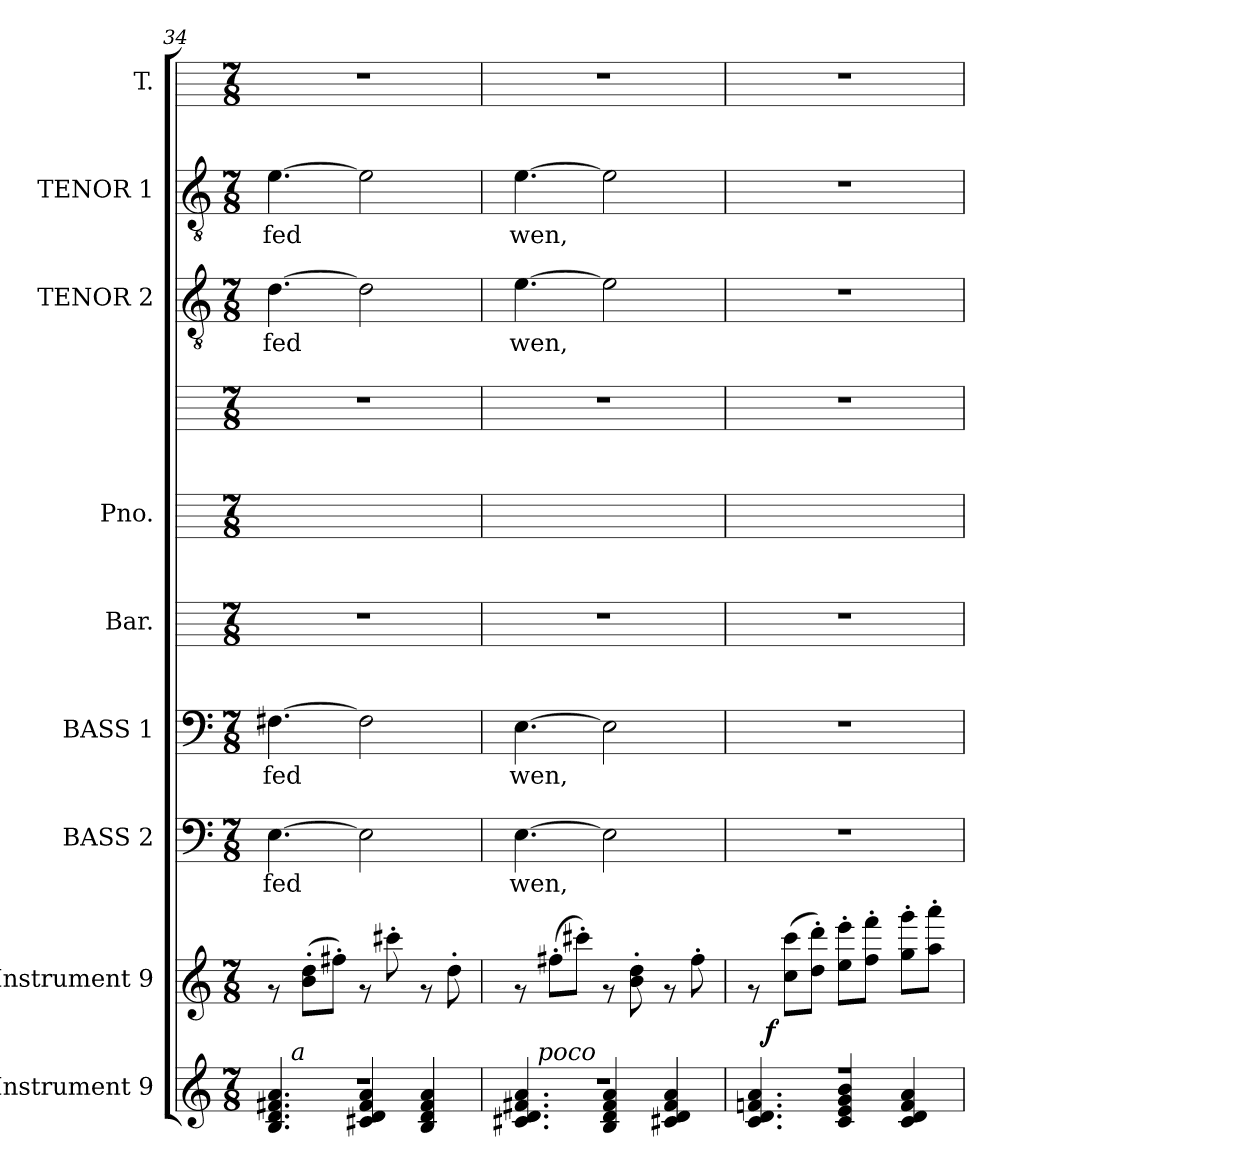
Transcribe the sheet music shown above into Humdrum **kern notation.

**kern	**kern	**dynam	**kern	**text	**kern	**text	**kern	**kern	**kern	**kern	**text	**kern	**text	**kern
*part9	*part8	*part8	*part7	*part7	*part6	*part6	*part5	*part4	*part4	*part3	*part3	*part2	*part2	*part1
*staff10	*staff9	*staff9	*staff8	*staff8	*staff7	*staff7	*staff6	*staff5	*staff4	*staff3	*staff3	*staff2	*staff2	*staff1
*I"Instrument 9	*I"Instrument 9	*	*I"BASS 2	*	*I"BASS 1	*	*I"Bar.	*I"Pno.	*	*I"TENOR 2	*	*I"TENOR 1	*	*I"T.
*	*	*	*I'B. 2	*	*I'B. 1	*	*I'Bar.	*	*	*I'T. 2	*	*I'T. 1	*	*
!!LO:LB:g=z
*clefG2	*clefG2	*	*clefF4	*	*clefF4	*	*	*	*	*clefGv2	*	*clefGv2	*	*
*ITrd-3c-5	*ITrd-3c-5	*	*ITrd-3c-5	*	*ITrd-3c-5	*	*ITrd-3c-5	*ITrd-3c-5	*ITrd-3c-5	*ITrd-3c-5	*	*ITrd-3c-5	*	*ITrd-3c-5
*k[b-]	*k[b-]	*	*k[b-]	*	*k[b-]	*	*k[b-]	*k[b-]	*k[b-]	*k[b-]	*	*k[b-]	*	*k[b-]
*F:	*F:	*	*F:	*	*F:	*	*F:	*F:	*F:	*F:	*	*F:	*	*F:
*M7/8	*M7/8	*	*M7/8	*	*M7/8	*	*M7/8	*M7/8	*M7/8	*M7/8	*	*M7/8	*	*M7/8
=34	=34	=34	=34	=34	=34	=34	=34	=34	=34	=34	=34	=34	=34	=34
*^	*	*	*	*	*	*	*	*	*	*	*	*	*	*
!	!	!	!	!	!LO:LY:b:cj	!	!LO:LY:b:cj	!	!	!	!	!LO:LY:b:cj	!	!LO:LY:b:cj	!
*	*^	*	*	*	*	*	*	*	*	*	*	*	*	*	*
2..r	4.dd/ 4.bn/ 4.g/ 4.e/	16.ryy	8rf	.	[>4.A\	fed	[>4.Bn\	fed	2..r	2..ryy	2..r	[>4.g\	fed	[>4.a\	fed	2..r
!	!	!LO:TX:a:i:t=a	!	!	!	!	!	!	!	!	!	!	!	!	!	!
.	.	2ryy	.	.	.	.	.	.	.	.	.	.	.	.	.	.
.	.	.	(>8gg\'> 8ee\'>L	.	.	.	.	.	.	.	.	.	.	.	.	.
.	.	.	8bbn'>\J)	.	.	.	.	.	.	.	.	.	.	.	.	.
!	!	!	!	!	!	!LO:LY:b:cj	!	!LO:LY:b:cj	!	!	!	!	!LO:LY:b:cj	!	!LO:LY:b:cj	!
.	4dd/ 4b/ 4f#X/ 4g/	.	8rf	.	2A\]	.	2B\]	.	.	.	.	2g\]	.	2a\]	.	.
.	.	.	8fff#X'>\	.	.	.	.	.	.	.	.	.	.	.	.	.
.	.	4ryy	.	.	.	.	.	.	.	.	.	.	.	.	.	.
.	4dd/ 4b/ 4g/ 4e/	.	8rf	.	.	.	.	.	.	.	.	.	.	.	.	.
.	.	.	8gg'>\	.	.	.	.	.	.	.	.	.	.	.	.	.
.	.	32ryy	.	.	.	.	.	.	.	.	.	.	.	.	.	.
=35	=35	=35	=35	=35	=35	=35	=35	=35	=35	=35	=35	=35	=35	=35	=35	=35
!	!	!	!	!	!	!LO:LY:b:cj	!	!LO:LY:b:cj	!	!	!	!	!LO:LY:b:cj	!	!LO:LY:b:cj	!
2..r	4.dd/ 4.bn/ 4.f#X/ 4.g/	16.ryy	8rf	.	[>4.A\	wen,	[>4.A\	wen,	2..r	2..ryy	2..r	[>4.a\	wen,	[>4.a\	wen,	2..r
!	!	!LO:TX:a:i:t=poco	!	!	!	!	!	!	!	!	!	!	!	!	!	!
.	.	2ryy	.	.	.	.	.	.	.	.	.	.	.	.	.	.
.	.	.	(>8bbn'>\L	.	.	.	.	.	.	.	.	.	.	.	.	.
.	.	.	8fff#X'>\J)	.	.	.	.	.	.	.	.	.	.	.	.	.
!	!	!	!	!	!	!LO:LY:b:cj	!	!LO:LY:b:cj	!	!	!	!	!LO:LY:b:cj	!	!LO:LY:b:cj	!
.	4b/ 4g/ 4e/ 4dd/	.	8rf	.	2A\]	.	2A\]	.	.	.	.	2a\]	.	2a\]	.	.
.	.	.	8gg\'> 8ee\'>	.	.	.	.	.	.	.	.	.	.	.	.	.
.	.	4ryy	.	.	.	.	.	.	.	.	.	.	.	.	.	.
.	4dd/ 4b/ 4f#X/ 4g/	.	8rf	.	.	.	.	.	.	.	.	.	.	.	.	.
.	.	.	8bb'>\	.	.	.	.	.	.	.	.	.	.	.	.	.
.	.	32ryy	.	.	.	.	.	.	.	.	.	.	.	.	.	.
*	*v	*v	*	*	*	*	*	*	*	*	*	*	*	*	*	*
=36	=36	=36	=36	=36	=36	=36	=36	=36	=36	=36	=36	=36	=36	=36	=36
*	*	*^	*	*	*	*	*	*	*	*	*	*	*	*	*
2..r	4.dd/ 4.b-X/ 4.f/ 4.g/	8rf	16ryy	.	2..r	.	2..r	.	2..r	2..ryy	2..r	2..r	.	2..r	.	2..r
!	!	!	!	!LO:DY:b	!	!	!	!	!	!	!	!	!	!	!	!
.	.	.	2ryy	f	.	.	.	.	.	.	.	.	.	.	.	.
.	.	(>8ff\ 8fff\L	.	.	.	.	.	.	.	.	.	.	.	.	.	.
.	.	8ggg\'> 8gg\'>J)	.	.	.	.	.	.	.	.	.	.	.	.	.	.
.	4ee/ 4cc/ 4f/ 4a/	8aa\'> 8aaa\'>L	.	.	.	.	.	.	.	.	.	.	.	.	.	.
.	.	8bb-\'> 8bbb-\'>J	.	.	.	.	.	.	.	.	.	.	.	.	.	.
.	.	.	4ryy	.	.	.	.	.	.	.	.	.	.	.	.	.
.	4dd/ 4b-/ 4f/ 4g/	8cccc\'> 8ccc\'>L	.	.	.	.	.	.	.	.	.	.	.	.	.	.
.	.	8ddd\'> 8dddd\'>J	.	.	.	.	.	.	.	.	.	.	.	.	.	.
.	.	.	16ryy	.	.	.	.	.	.	.	.	.	.	.	.	.
*v	*v	*	*	*	*	*	*	*	*	*	*	*	*	*	*	*
*	*v	*v	*	*	*	*	*	*	*	*	*	*	*	*	*
=	=	=	=	=	=	=	=	=	=	=	=	=	=	=
*-	*-	*-	*-	*-	*-	*-	*-	*-	*-	*-	*-	*-	*-	*-
